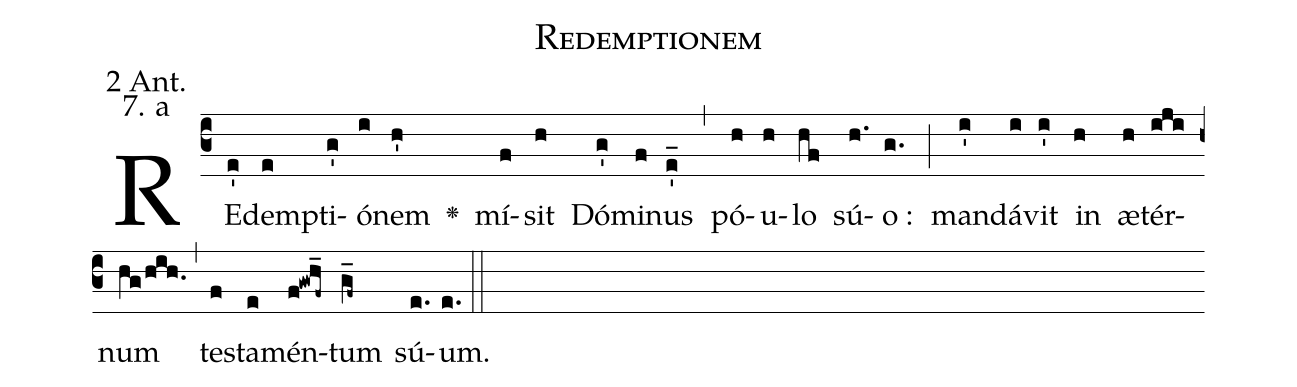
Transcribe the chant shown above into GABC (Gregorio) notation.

name: Redemptionem;
office-part: 2 Antiphon;
mode: 7a;
annotation: 2 Ant.;
annotation: 7. a;
def-m1:}{\greseteolcustos{manual}{;
def-m2:\ifx\breakbeforeEuouae\undefined\else;
def-m3:\fi}\ifx\noeuouae\undefined\def\noeuouae{F}\fi\if\noeuouae F{;
def-m4:}\fi;
%%
% The syntax in this part is called gabc. Please refer to http://home.gna.org/gregorio/gabc/#basis
(c3)RE(e')dem(e)pti(g')ó(i)nem(h') <v>\greheightstar</v>() mí(f)sit(h) Dó(g')mi(f)nus(e'_) (,)
pó(h)u(h)lo(hf) sú(h.)o :(g.) (;) man(i')dá(i)vit(i') in(h) æ(h)tér(iji)num(hg/hih.) (,)
te(f)sta(e)mén(f!gwh_f~)tum(g_f~) sú(e.[em1])um.(e.) (::[em2]z[em3])

E(i) u(i) o(j) u(i) a(h) e.(gf..) (::[em4])
